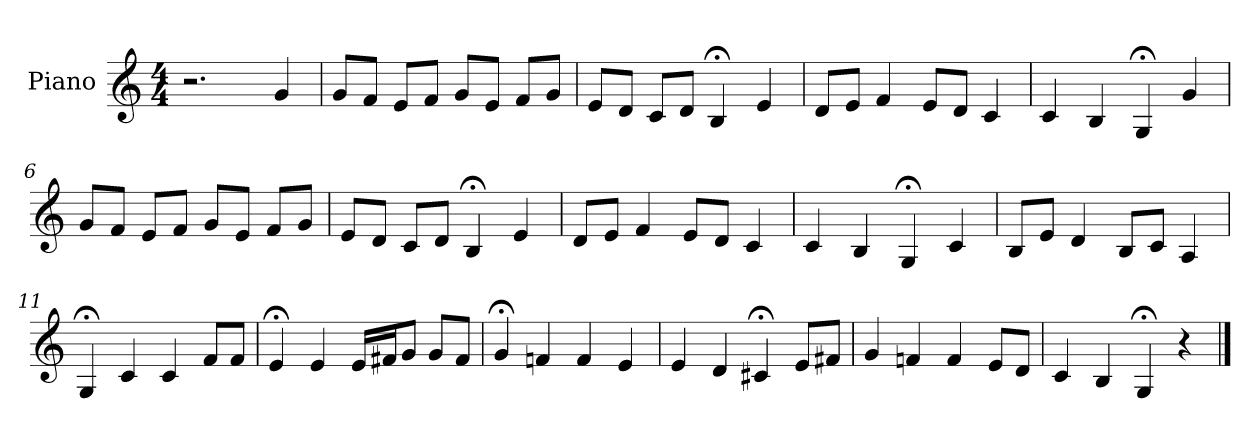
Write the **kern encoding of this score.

**kern
*part1
*staff1
*I"Piano
*I'Pno
*clefG2
*k[]
*M4/4
=1
2.r
4g/
=2
8g/L
8f/J
8e/L
8f/J
8g/L
8e/J
8f/L
8g/J
=3
8e/L
8d/J
8c/L
8d/J
4B;</
4e/
=4
8d/L
8e/J
4f/
8e/L
8d/J
4c/
=5
4c/
4B/
4G;</
4g/
=6
8g/L
8f/J
8e/L
8f/J
8g/L
8e/J
8f/L
8g/J
=7
8e/L
8d/J
8c/L
8d/J
4B;</
4e/
=8
8d/L
8e/J
4f/
8e/L
8d/J
4c/
=9
4c/
4B/
4G;</
4c/
=10
8B/L
8e/J
4d/
8B/L
8c/J
4A/
=11
4G;</
4c/
4c/
8f/L
8f/J
=12
4e;</
4e/
16e/LL
16f#X/J
8g/J
8g/L
8f#/J
=13
4g;</
4fn/
4f/
4e/
=14
4e/
4d/
4c#X;</
8e/L
8f#X/J
=15
4g/
4fn/
4f/
8e/L
8d/J
=16
4c/
4B/
4G;</
4r
==
*-
